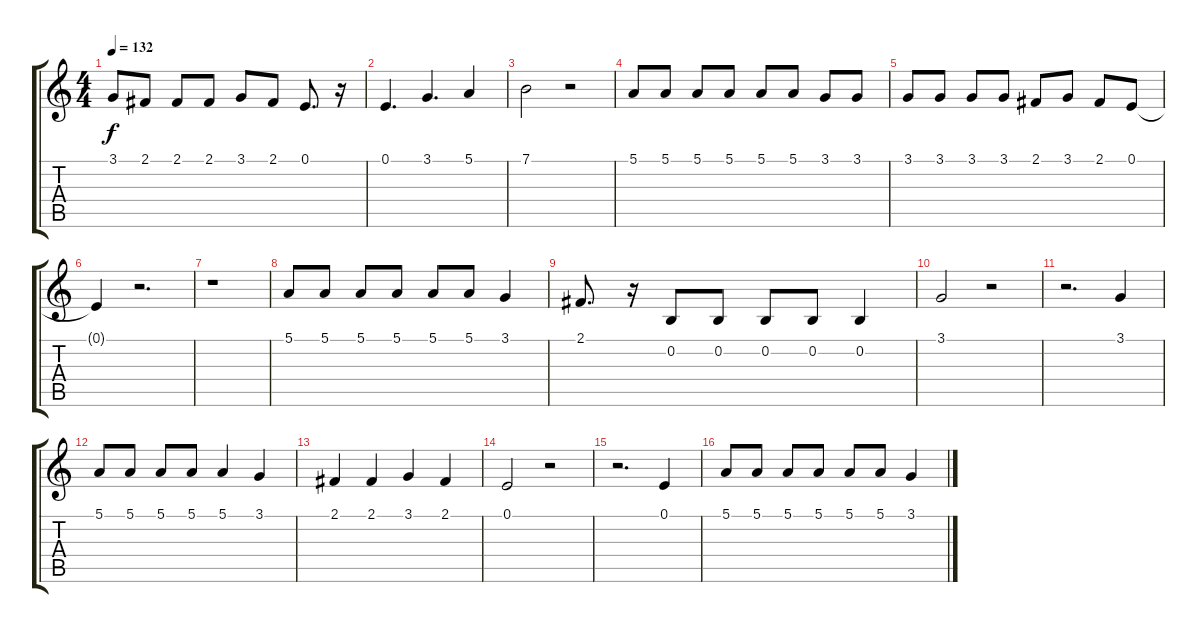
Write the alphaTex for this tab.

\track "" {instrument clarinet}
\staff {score tabs}
\tuning (E4 B3 G3 D3 A2 E2) {hide}
\ts (4 4)
\tempo 132
\clef g2
\ks c
3.1.8{dy f} 2.1.8 2.1.8 2.1.8 3.1.8 2.1.8 0.1.8{d} r.16 |
0.1.4{d} 3.1.4{d} 5.1.4 |
7.1.2 r.2 |
5.1.8 5.1.8 5.1.8 5.1.8 5.1.8 5.1.8 3.1.8 3.1.8 |
3.1.8 3.1.8 3.1.8 3.1.8 2.1.8 3.1.8 2.1.8 0.1.8 |
0.1{t}.4 r.2{d} |
r.1 |
5.1.8 5.1.8 5.1.8 5.1.8 5.1.8 5.1.8 3.1.4 |
2.1.8{d} r.16 0.2.8 0.2.8 0.2.8 0.2.8 0.2.4 |
3.1.2 r.2 |
r.2{d} 3.1.4 |
5.1.8 5.1.8 5.1.8 5.1.8 5.1.4 3.1.4 |
2.1.4 2.1.4 3.1.4 2.1.4 |
0.1.2 r.2 |
r.2{d} 0.1.4 |
5.1.8 5.1.8 5.1.8 5.1.8 5.1.8 5.1.8 3.1.4
